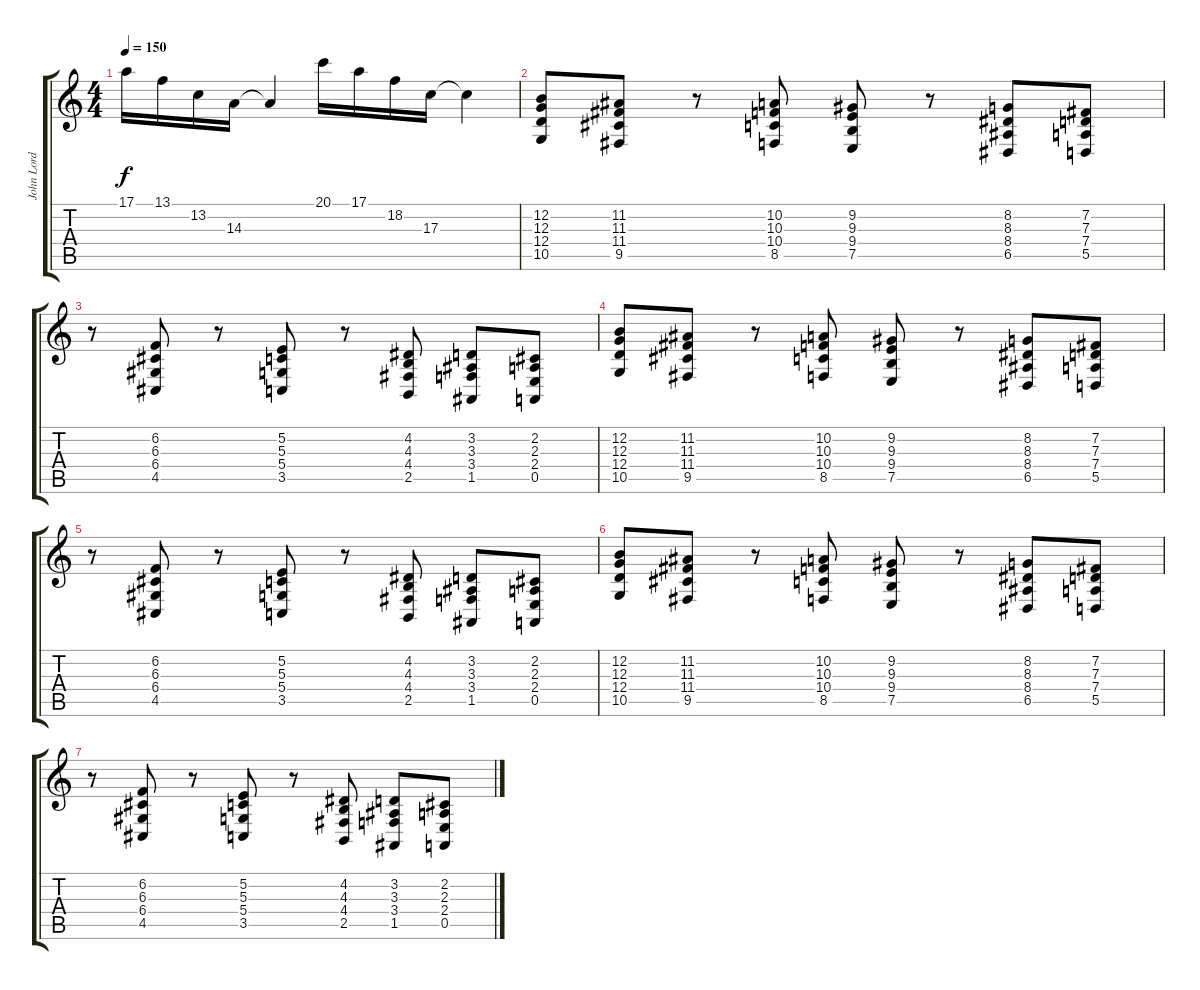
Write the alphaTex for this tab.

\track ("John Lord - lead keyboards" "John Lord ") {instrument drawbarorgan}
\staff {score tabs}
\tuning (E4 B3 G3 D3 A2 E2) {hide}
\ts (4 4)
\tempo 150
\clef g2
\ks c
17.1.16{dy f} 13.1.16 13.2.16 14.3.16 14.3{t}.4 20.1.16 17.1.16 18.2.16 17.3.16 17.3{t}.4 |
(12.2 12.3 12.4 10.5).8 (11.2 11.3 11.4 9.5).8 r.8 (10.2 10.3 10.4 8.5).8 (9.2 9.3 9.4 7.5).8 r.8 (8.2 8.3 8.4 6.5).8 (7.2 7.3 7.4 5.5).8 |
r.8 (6.2 6.3 6.4 4.5).8 r.8 (5.2 5.3 5.4 3.5).8 r.8 (4.2 4.3 4.4 2.5).8 (3.2 3.3 3.4 1.5).8 (2.2 2.3 2.4 0.5).8 |
(12.2 12.3 12.4 10.5).8 (11.2 11.3 11.4 9.5).8 r.8 (10.2 10.3 10.4 8.5).8 (9.2 9.3 9.4 7.5).8 r.8 (8.2 8.3 8.4 6.5).8 (7.2 7.3 7.4 5.5).8 |
r.8 (6.2 6.3 6.4 4.5).8 r.8 (5.2 5.3 5.4 3.5).8 r.8 (4.2 4.3 4.4 2.5).8 (3.2 3.3 3.4 1.5).8 (2.2 2.3 2.4 0.5).8 |
(12.2 12.3 12.4 10.5).8 (11.2 11.3 11.4 9.5).8 r.8 (10.2 10.3 10.4 8.5).8 (9.2 9.3 9.4 7.5).8 r.8 (8.2 8.3 8.4 6.5).8 (7.2 7.3 7.4 5.5).8 |
r.8 (6.2 6.3 6.4 4.5).8 r.8 (5.2 5.3 5.4 3.5).8 r.8 (4.2 4.3 4.4 2.5).8 (3.2 3.3 3.4 1.5).8 (2.2 2.3 2.4 0.5).8
